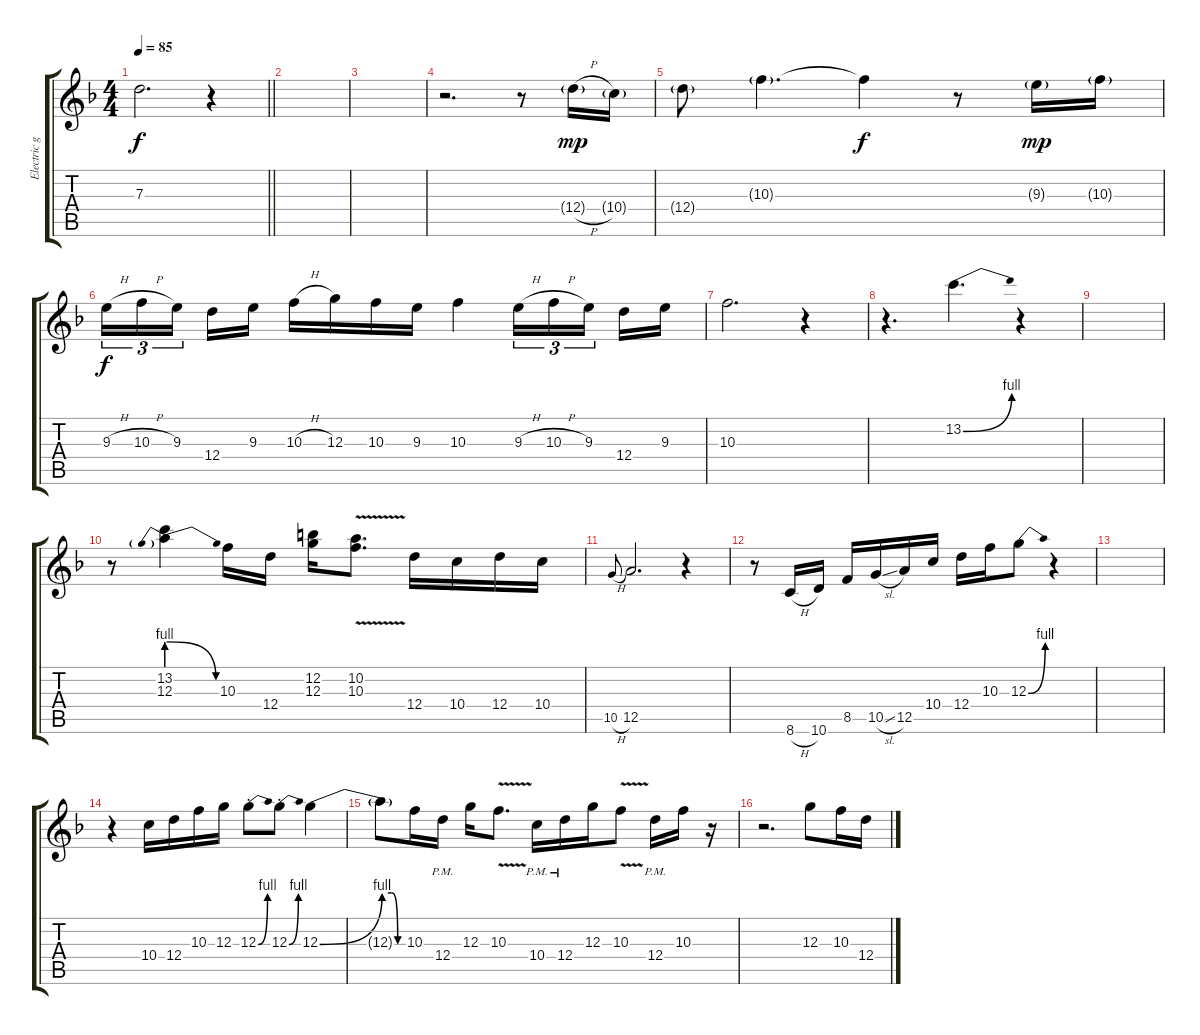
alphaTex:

\track ("Electric gtr." "Electric g") {instrument overdrivenguitar}
\staff {score tabs}
\tuning (E4 B3 G3 D3 A2 E2) {hide}
\ts (4 4)
\tempo 85
\clef g2
\barLineRight lightlight
\ks dminor
7.3.2{d dy f volume 2} r.4{volume 11} |
\section ("" "")
|
|
r.2{d} r.8 12.4{h g}.16{dy mp} 10.4{g}.16 |
12.4{g}.8 10.3{g}.4{d} 10.3{t}.4{dy f} r.8 9.3{g}.16{dy mp} 10.3{g}.16 |
9.3{h}.16{tu (3 2) dy f} 10.3{h}.16{tu (3 2)} 9.3.16{tu (3 2) beam splitsecondary} 12.4.16 9.3.16 10.3{h}.16 12.3.16 10.3.16 9.3.16 10.3.4 9.3{h}.16{tu (3 2)} 10.3{h}.16{tu (3 2)} 9.3.16{tu (3 2) beam splitsecondary} 12.4.16 9.3.16 |
10.3.2{d} r.4 |
r.4{d} 13.2{be (bend 0 0 60 4)}.4{d} r.4 |
|
r.8 (13.2 12.3{be (prebendrelease 0 4 60 0)}).4 10.3.16 12.4.16 (12.2 12.3).16 (10.2{v} 10.3{v}).8{d} 12.4.16 10.4.16 12.4.16 10.4.16 |
10.5{h}.8{gr onbeat} 12.5.2{d} r.4 |
r.8 8.6{h}.16 10.6.16 8.5.16 10.5{sl}.16 12.5.16 10.4.16 12.4.16 10.3.16 12.3{be (bend 0 0 60 4)}.8 r.4 |
|
r.4 10.4.16 12.4.16 10.3.16 12.3.16 12.3{be (bend 0 0 60 4) st}.8 12.3{be (bend 0 0 60 4) st}.8 12.3{be (bend 0 0 60 4)}.4 |
12.3{be (custom 0 4 27 4 45 0 60 0) t}.8 10.3.16 12.4{pm}.16 12.3.16 10.3{v}.8{d} 10.4{pm}.16 12.4{pm}.16 12.3.16 10.3{v}.8 12.4{pm}.16 10.3.16 r.16 |
r.2{d} 12.3.8 10.3.16 12.4.16
